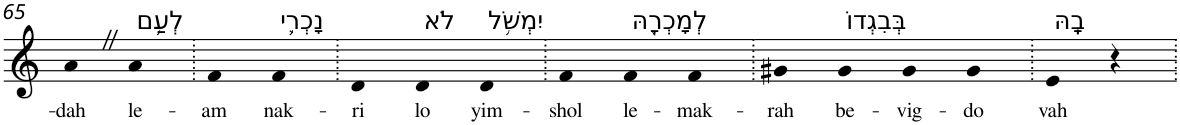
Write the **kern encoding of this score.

**kern	**text
*part1	*part1
*staff1	*staff1
*I"Piano	*
*I'Pno	*
!!LO:PB:g=z
*clefG2	*
*k[]	*
=65	=65
!	!LO:LY:b
4aZ	-dah
!LO:TX:a:t=לְעַ֥ם	!
!	!LO:LY:b
4a	le-
=66.	=66.
!	!LO:LY:b
4f	-am
!LO:TX:a:t=נָכְרִ֛י	!
!	!LO:LY:b
4f	nak-
=67.	=67.
!	!LO:LY:b
4d	-ri
!LO:TX:a:t=לֹא	!
!	!LO:LY:b
4d	lo
!LO:TX:a:t=יִמְשֹׁ֥ל	!
!	!LO:LY:b
4d	yim-
=68.	=68.
!	!LO:LY:b
4f	-shol
!LO:TX:a:t=לְמָכְרָ֖הּ	!
!	!LO:LY:b
4f	le-
!	!LO:LY:b
4f	-mak-
=69.	=69.
!	!LO:LY:b
4g#X	-rah
!LO:TX:a:t=בְּבִגְדוֹ	!
!	!LO:LY:b
4g#	be-
!	!LO:LY:b
4g#	-vig-
!	!LO:LY:b
4g#	-do
=70.	=70.
!LO:TX:a:t=בָֽהּ	!
!	!LO:LY:b
4e	vah
4r	.
=.	=.
*-	*-
